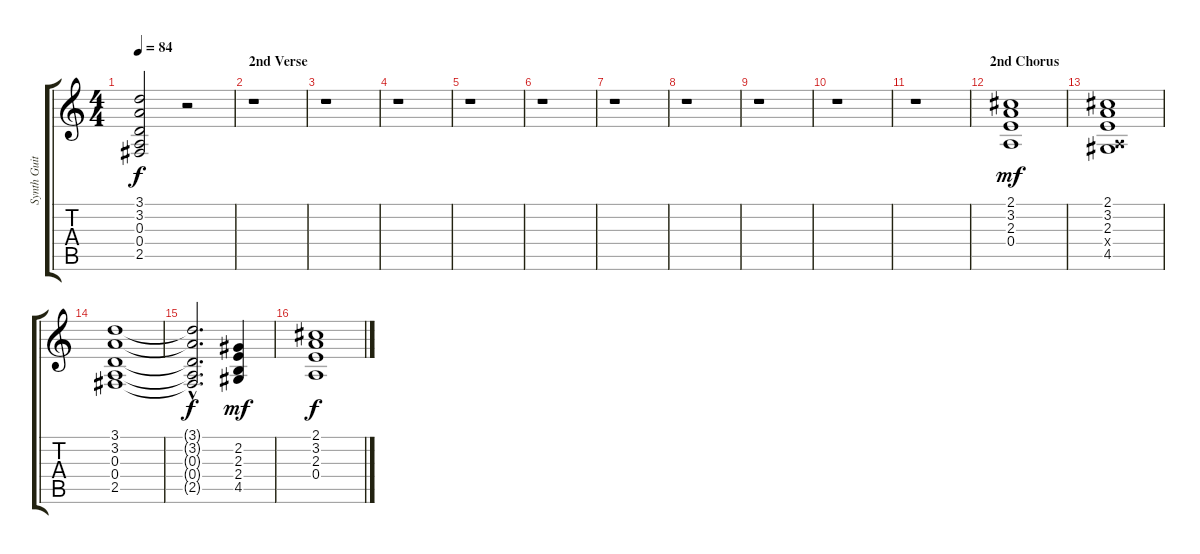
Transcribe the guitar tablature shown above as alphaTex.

\track ("Synth Guitar (Butch - Keyboard)" "Synth Guit") {instrument acousticguitarnylon}
\staff {score tabs}
\tuning (B3 Gb3 D3 A2 E2 B1) {hide}
\ts (4 4)
\tempo 84
\clef g2
\ks c
(3.1{t} 3.2{t} 0.3{t} 0.4{t} 2.5{t}).2{dy f} r.2 |
\section ("" "2nd Verse")
r.1 |
r.1 |
r.1 |
r.1 |
r.1 |
r.1 |
r.1 |
r.1 |
r.1 |
r.1 |
\section ("" "2nd Chorus")
(2.1 3.2 2.3 0.4).1{dy mf} |
(2.1 3.2 2.3 0.4{x} 4.5).1 |
(3.1 3.2 0.3 0.4 2.5).1 |
(3.1{hac t} 3.2{hac t} 0.3{hac t} 0.4{hac t} 2.5{hac t}).2{d dy f} (2.2 2.3 2.4 4.5).4{dy mf} |
(2.1 3.2 2.3 0.4).1{dy f}
